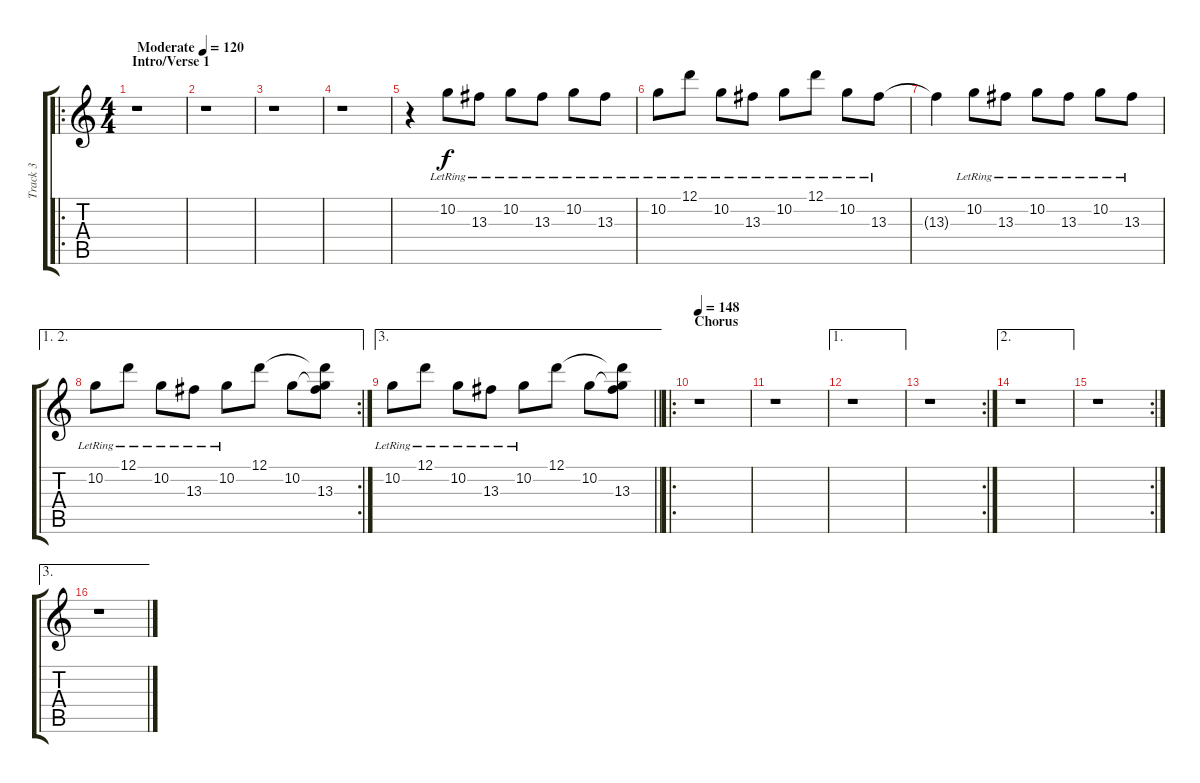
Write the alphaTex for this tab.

\track ("Track 3" "Track 3") {instrument overdrivenguitar}
\staff {score tabs}
\tuning (D4 A3 F3 C3 G2 C2) {hide}
\ro
\ts (4 4)
\section ("" "Intro/Verse 1")
\tempo (120 "Moderate")
\tempo 152
\tempo (120 "Moderate")
\clef g2
\ks c
r.1{dy f instrument overdrivenguitar} |
r.1 |
r.1 |
r.1 |
r.4 10.2{lr}.8 13.3{lr}.8 10.2{lr}.8 13.3{lr}.8 10.2{lr}.8 13.3{lr}.8 |
10.2{lr}.8 12.1{lr}.8 10.2{lr}.8 13.3{lr}.8 10.2{lr}.8 12.1{lr}.8 10.2{lr}.8 13.3{lr}.8 |
13.3{t}.4 10.2{lr}.8 13.3{lr}.8 10.2{lr}.8 13.3{lr}.8 10.2{lr}.8 13.3{lr}.8 |
\ae (1 2)
\rc 2
10.2{lr}.8 12.1{lr}.8 10.2{lr}.8 13.3{lr}.8 10.2{lr}.8 12.1.8 10.2.8 (12.1{t} 10.2{t} 13.3).8 |
\ae 3
\barLineRight lightlight
10.2{lr}.8 12.1{lr}.8 10.2{lr}.8 13.3{lr}.8 10.2{lr}.8 12.1.8 10.2.8 (12.1{t} 10.2{t} 13.3).8 |
\ro
\section ("" "Chorus")
\tempo 148
r.1 |
r.1 |
\ae 1
r.1 |
\rc 2
r.1 |
\ae 2
r.1 |
\rc 2
r.1 |
\ae 3
r.1
